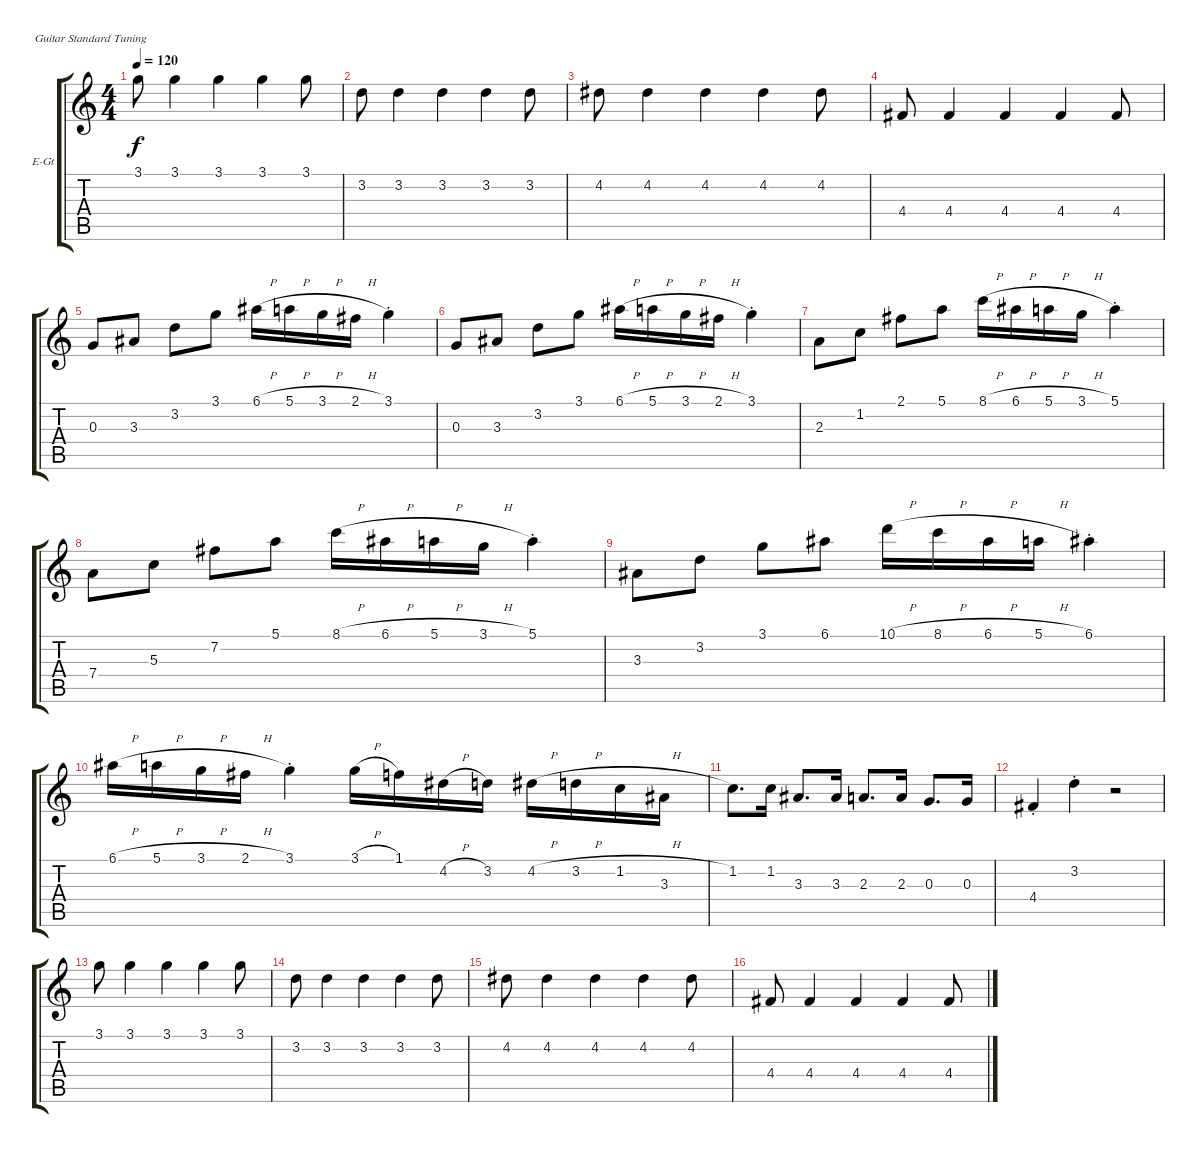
\defaultSystemsLayout 4
\bracketExtendMode groupsimilarinstruments
\firstSystemTrackNameOrientation horizontal
\otherSystemsTrackNameOrientation horizontal
\track ("Electric Guitar" "E-Gt") {instrument overdrivenguitar}
\staff {score tabs}
\tuning (E4 B3 G3 D3 A2 E2)
\ts (4 4)
\tempo 120
\clef g2
\ks c
3.1.8{dy f instrument overdrivenguitar} 3.1.4 3.1.4 3.1.4 3.1.8 |
3.2.8 3.2.4 3.2.4 3.2.4 3.2.8 |
4.2.8 4.2.4 4.2.4 4.2.4 4.2.8 |
4.4.8 4.4.4 4.4.4 4.4.4 4.4.8 |
0.3.8 3.3.8 3.2.8 3.1.8 6.1{h}.16 5.1{h}.16 3.1{h}.16 2.1{h}.16 3.1{st}.4 |
0.3.8 3.3.8 3.2.8 3.1.8 6.1{h}.16 5.1{h}.16 3.1{h}.16 2.1{h}.16 3.1{st}.4 |
2.3.8 1.2.8 2.1.8 5.1.8 8.1{h}.16 6.1{h}.16 5.1{h}.16 3.1{h}.16 5.1{st}.4 |
7.4.8 5.3.8 7.2.8 5.1.8 8.1{h}.16 6.1{h}.16 5.1{h}.16 3.1{h}.16 5.1{st}.4 |
3.3.8 3.2.8 3.1.8 6.1.8 10.1{h}.16 8.1{h}.16 6.1{h}.16 5.1{h}.16 6.1{st}.4 |
6.1{h}.16 5.1{h}.16 3.1{h}.16 2.1{h}.16 3.1{st}.4 3.1{h}.16 1.1.16 4.2{h}.16 3.2.16 4.2{h}.16 3.2{h}.16 1.2{h}.16 3.3.16 |
1.2.8{d} 1.2.16 3.3.8{d} 3.3.16 2.3.8{d} 2.3.16 0.3.8{d} 0.3.16 |
4.4{st}.4 3.2{st}.4 r.2 |
3.1.8 3.1.4 3.1.4 3.1.4 3.1.8 |
3.2.8 3.2.4 3.2.4 3.2.4 3.2.8 |
4.2.8 4.2.4 4.2.4 4.2.4 4.2.8 |
4.4.8 4.4.4 4.4.4 4.4.4 4.4.8
